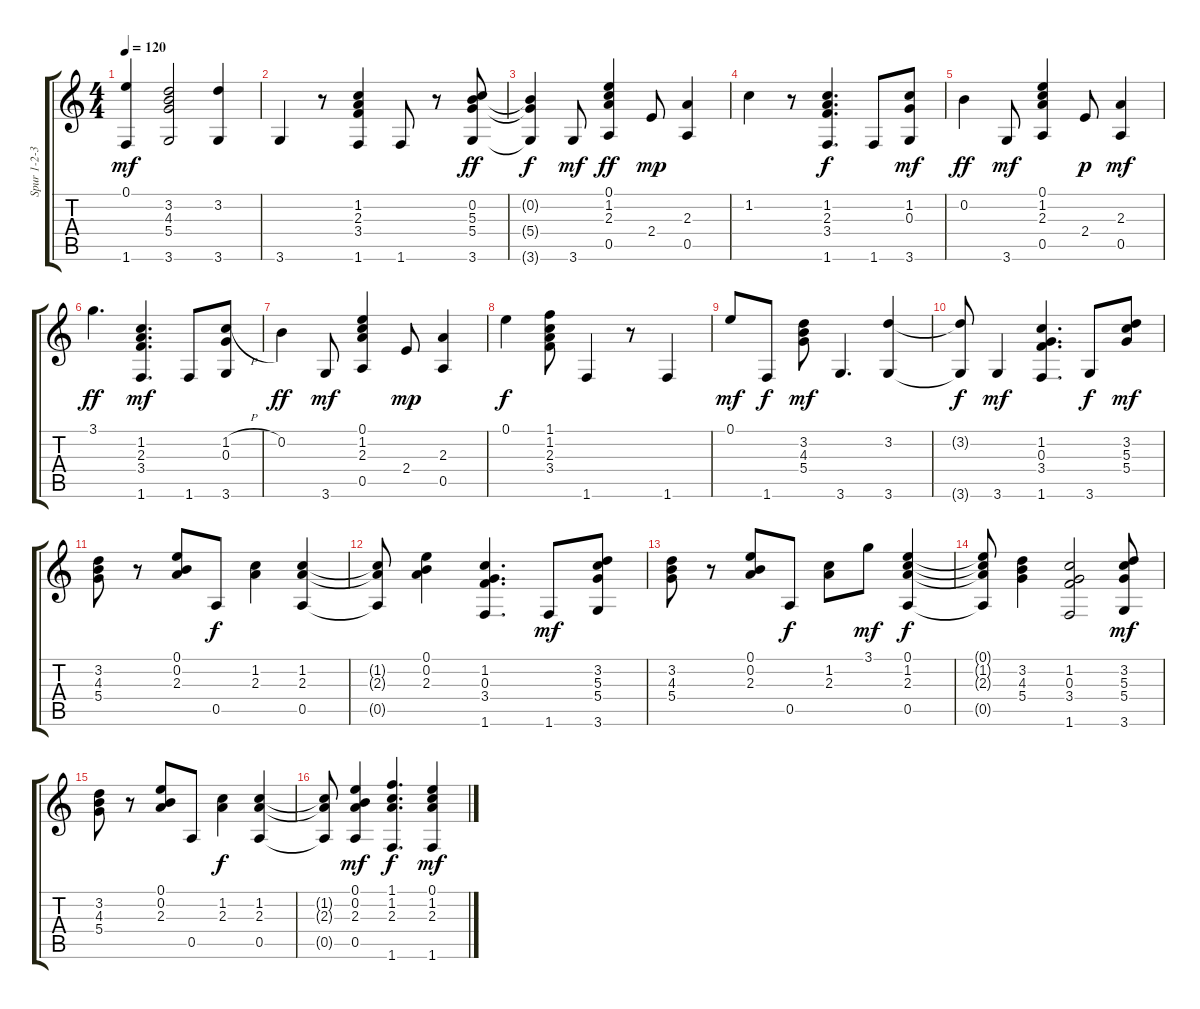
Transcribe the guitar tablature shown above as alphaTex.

\track ("Spur 1-2-3" "Spur 1-2-3") {instrument acousticguitarsteel}
\staff {score tabs}
\tuning (E4 B3 G3 D3 A2 E2) {hide}
\ts (4 4)
\tempo 120
\clef g2
\ks c
(0.1 1.6).4{dy mf} (3.2 4.3 5.4 3.6).2 (3.2 3.6).4 |
3.6.4 r.8 (1.2 2.3 3.4 1.6).4 1.6.8 r.8 (0.2 5.3 5.4 3.6).8{dy ff} |
(0.2{t} 5.4{t} 3.6{t}).4{dy f} 3.6.8{dy mf} (0.1 1.2 2.3 0.5).4{dy ff} 2.4.8{dy mp} (2.3 0.5).4 |
1.2.4 r.8 (1.2 2.3 3.4 1.6).4{d dy f} 1.6.8 (1.2 0.3 3.6).8{dy mf} |
0.2.4{dy ff} 3.6.8{dy mf} (0.1 1.2 2.3 0.5).4 2.4.8{dy p} (2.3 0.5).4{dy mf} |
3.1.4{d dy ff} (1.2 2.3 3.4 1.6).4{d dy mf} 1.6.8 (1.2{h} 0.3 3.6).8 |
0.2.4{dy ff} 3.6.8{dy mf} (0.1 1.2 2.3 0.5).4 2.4.8{dy mp} (2.3 0.5).4 |
0.1.4{dy f} (1.1 1.2 2.3 3.4).8 1.6.4 r.8 1.6.4 |
0.1.8{dy mf} 1.6.8{dy f} (3.2 4.3 5.4).8{dy mf} 3.6.4{d} (3.2 3.6).4 |
(3.2{t} 3.6{t}).8{dy f} 3.6.4{dy mf} (1.2 0.3 3.4 1.6).4{d} 3.6.8{dy f} (3.2 5.3 5.4).8{dy mf} |
(3.2 4.3 5.4).8 r.8 (0.1 0.2 2.3).8 0.5.8{dy f} (1.2 2.3).4 (1.2 2.3 0.5).4 |
(1.2{t} 2.3{t} 0.5{t}).8 (0.1 0.2 2.3).4 (1.2 0.3 3.4 1.6).4{d} 1.6.8{dy mf} (3.2 5.3 5.4 3.6).8 |
(3.2 4.3 5.4).8 r.8 (0.1 0.2 2.3).8 0.5.8{dy f} (1.2 2.3).8 3.1.8{dy mf} (0.1 1.2 2.3 0.5).4{dy f} |
(0.1{t} 1.2{t} 2.3{t} 0.5{t}).8 (3.2 4.3 5.4).4 (1.2 0.3 3.4 1.6).2 (3.2 5.3 5.4 3.6).8{dy mf} |
(3.2 4.3 5.4).8 r.8 (0.1 0.2 2.3).8 0.5.8 (1.2 2.3).4{dy f} (1.2 2.3 0.5).4 |
(1.2{t} 2.3{t} 0.5{t}).8 (0.1 0.2 2.3 0.5).4{dy mf} (1.1 1.2 2.3 1.6).4{d dy f} (0.1 1.2 2.3 1.6).4{dy mf}
